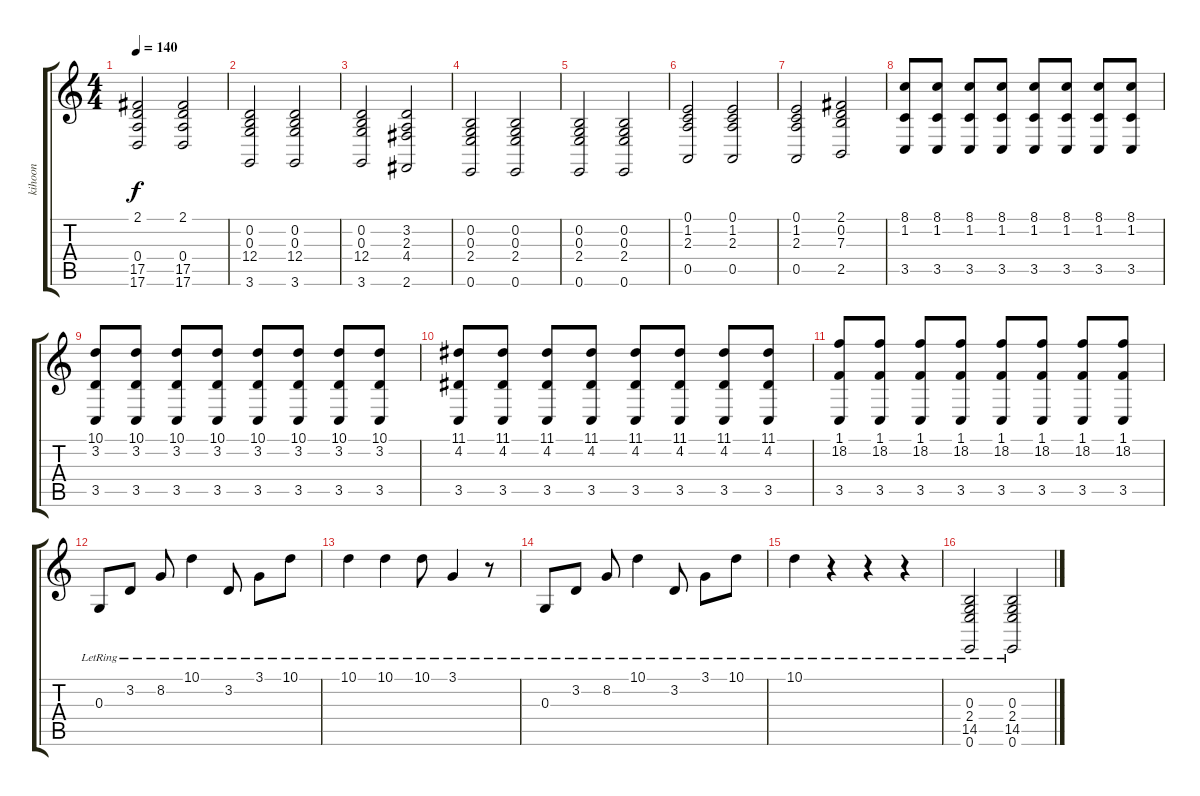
\track ("kihoon" "kihoon") {instrument electricgrandpiano}
\staff {score tabs}
\tuning (E4 B3 G3 D3 A2 E2) {hide}
\ts (4 4)
\tempo 140
\clef g2
\ks c
(2.1 0.4 17.5 17.6).2{dy f} (2.1 0.4 17.5 17.6).2 |
(0.2 0.3 12.4 3.6).2 (0.2 0.3 12.4 3.6).2 |
(0.2 0.3 12.4 3.6).2 (3.2 2.3 4.4 2.6).2 |
(0.2 0.3 2.4 0.6).2 (0.2 0.3 2.4 0.6).2 |
(0.2 0.3 2.4 0.6).2 (0.2 0.3 2.4 0.6).2 |
(0.1 1.2 2.3 0.5).2 (0.1 1.2 2.3 0.5).2 |
(0.1 1.2 2.3 0.5).2 (2.1 0.2 7.3 2.5).2 |
(8.1 1.2 3.5).8 (8.1 1.2 3.5).8 (8.1 1.2 3.5).8 (8.1 1.2 3.5).8 (8.1 1.2 3.5).8 (8.1 1.2 3.5).8 (8.1 1.2 3.5).8 (8.1 1.2 3.5).8 |
(10.1 3.2 3.5).8 (10.1 3.2 3.5).8 (10.1 3.2 3.5).8 (10.1 3.2 3.5).8 (10.1 3.2 3.5).8 (10.1 3.2 3.5).8 (10.1 3.2 3.5).8 (10.1 3.2 3.5).8 |
(11.1 4.2 3.5).8 (11.1 4.2 3.5).8 (11.1 4.2 3.5).8 (11.1 4.2 3.5).8 (11.1 4.2 3.5).8 (11.1 4.2 3.5).8 (11.1 4.2 3.5).8 (11.1 4.2 3.5).8 |
(1.1 18.2 3.5).8 (1.1 18.2 3.5).8 (1.1 18.2 3.5).8 (1.1 18.2 3.5).8 (1.1 18.2 3.5).8 (1.1 18.2 3.5).8 (1.1 18.2 3.5).8 (1.1 18.2 3.5).8 |
0.3{lr}.8 3.2{lr}.8 8.2{lr}.8 10.1{lr}.4 3.2{lr}.8 3.1{lr}.8 10.1{lr}.8 |
10.1{lr}.4 10.1{lr}.4 10.1{lr}.8 3.1{lr}.4 r.8 |
0.3{lr}.8 3.2{lr}.8 8.2{lr}.8 10.1{lr}.4 3.2{lr}.8 3.1{lr}.8 10.1{lr}.8 |
10.1{lr}.4 r.4 r.4 r.4 |
(0.3{lr} 2.4{lr} 14.5{lr} 0.6{lr}).2 (0.3{lr} 2.4{lr} 14.5{lr} 0.6{lr}).2
